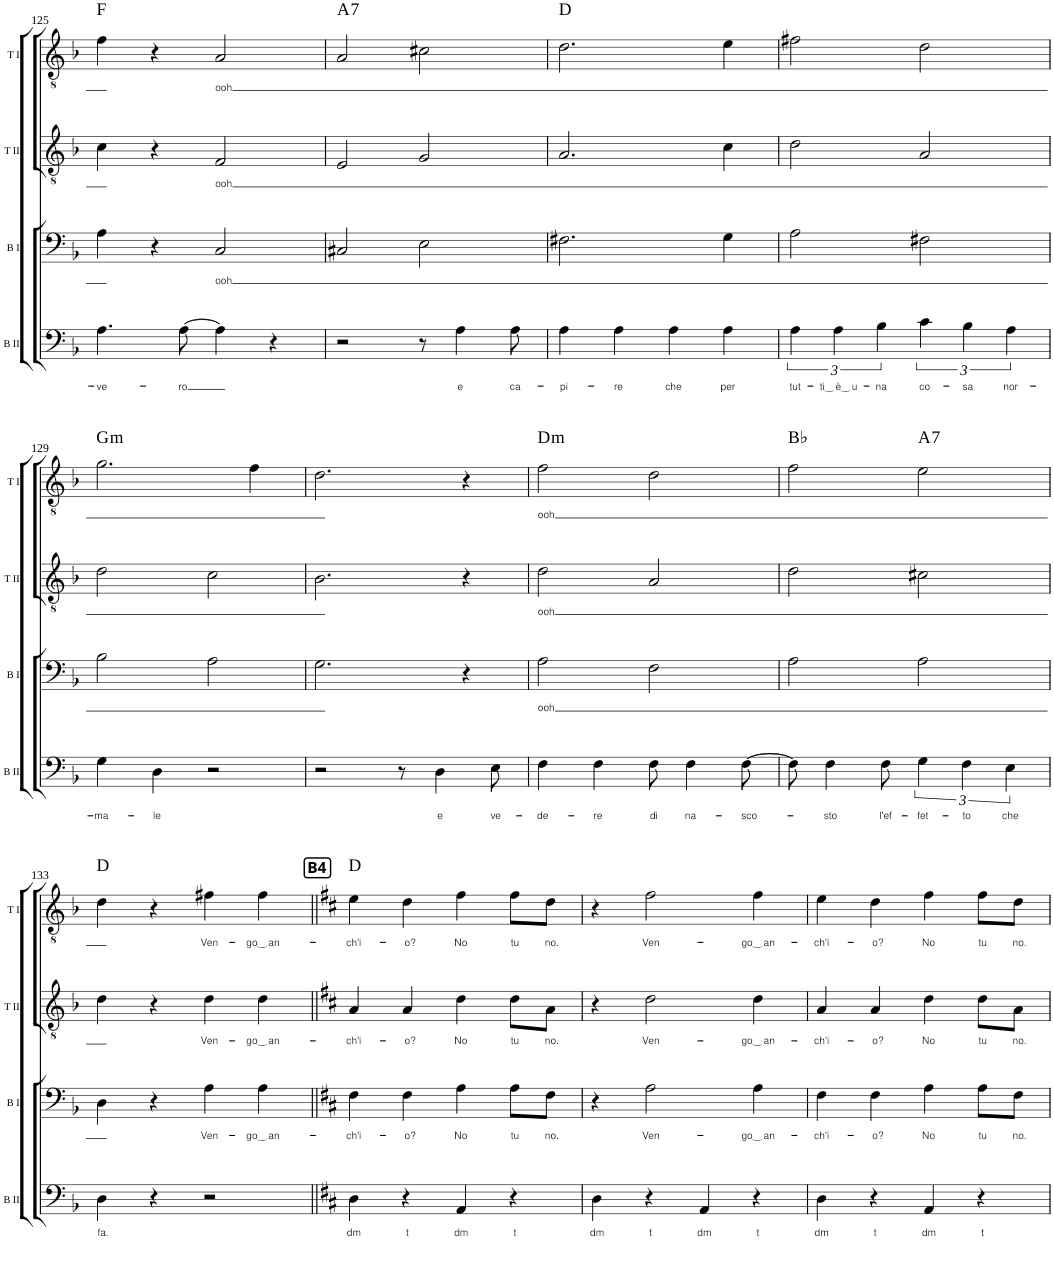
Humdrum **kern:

**kern	**text	**kern	**text	**kern	**text	**kern	**text	**harte
*part4	*part4	*part3	*part3	*part2	*part2	*part1	*part1	*part1
*staff4	*staff4	*staff3	*staff3	*staff2	*staff2	*staff1	*staff1	*
*I"Bas II	*	*I"Bass I	*	*I"Tenor II	*	*I"Tenor I	*	*
*I'B II	*	*I'B I	*	*I'T II	*	*I'T I	*	*
!!LO:PB:g=z
*clefF4	*	*clefF4	*	*clefGv2	*	*clefGv2	*	*
*k[b-]	*	*k[b-]	*	*k[b-]	*	*k[b-]	*	*
*M4/4	*	*M4/4	*	*M4/4	*	*M4/4	*	*
=125	=125	=125	=125	=125	=125	=125	=125	=125
!	!LO:LY:b	!	!	!	!	!	!	!
4.A\	-ve-	4A\	.	4c\	.	4f\	.	F:maj
.	.	4r	.	4r	.	4r	.	.
!	!LO:LY:b	!	!	!	!	!	!	!
[8A\	-ro	.	.	.	.	.	.	.
!	!	!	!LO:LY:b	!	!LO:LY:b	!	!LO:LY:b	!
4A\]	.	2C/	ooh	2F/	ooh	2A/	ooh	.
4r	.	.	.	.	.	.	.	.
=126	=126	=126	=126	=126	=126	=126	=126	=126
!	!	!	!	!	!	!	!	!LO:H:kt=7
2r	.	2C#X/	.	2E/	.	2A/	.	A:7
8r	.	2E\	.	2G/	.	2c#X\	.	.
!	!LO:LY:b	!	!	!	!	!	!	!
4A\	e	.	.	.	.	.	.	.
!	!LO:LY:b	!	!	!	!	!	!	!
8A\	ca-	.	.	.	.	.	.	.
=127	=127	=127	=127	=127	=127	=127	=127	=127
!	!LO:LY:b	!	!	!	!	!	!	!
4A\	-pi-	2.F#X\	.	2.A/	.	2.d\	.	D:maj
!	!LO:LY:b	!	!	!	!	!	!	!
4A\	-re	.	.	.	.	.	.	.
!	!LO:LY:b	!	!	!	!	!	!	!
4A\	che	.	.	.	.	.	.	.
!	!LO:LY:b	!	!	!	!	!	!	!
4A\	per	4G\	.	4c\	.	4e\	.	.
=128	=128	=128	=128	=128	=128	=128	=128	=128
!	!LO:LY:b	!	!	!	!	!	!	!
6A\	tut-	2A\	.	2d\	.	2f#X\	.	.
!	!LO:LY:b	!	!	!	!	!	!	!
6A\	ti è u	.	.	.	.	.	.	.
!	!LO:LY:b	!	!	!	!	!	!	!
6B-\	-na	.	.	.	.	.	.	.
!	!LO:LY:b	!	!	!	!	!	!	!
6c\	co-	2F#X\	.	2A/	.	2d\	.	.
!	!LO:LY:b	!	!	!	!	!	!	!
6B-\	-sa	.	.	.	.	.	.	.
!	!LO:LY:b	!	!	!	!	!	!	!
6A\	nor-	.	.	.	.	.	.	.
!!LO:LB:g=z
=129	=129	=129	=129	=129	=129	=129	=129	=129
!	!LO:LY:b	!	!	!	!	!	!	!LO:H:kt=m
4G\	-ma-	2B-\	.	2d\	.	2.g\	.	G:min
!	!LO:LY:b	!	!	!	!	!	!	!
4D\	-le	.	.	.	.	.	.	.
2r	.	2A\	.	2c\	.	.	.	.
.	.	.	.	.	.	4f\	.	.
=130	=130	=130	=130	=130	=130	=130	=130	=130
2r	.	2.G\	.	2.B-\	.	2.d\	.	.
8r	.	.	.	.	.	.	.	.
!	!LO:LY:b	!	!	!	!	!	!	!
4D\	e	.	.	.	.	.	.	.
.	.	4r	.	4r	.	4r	.	.
!	!LO:LY:b	!	!	!	!	!	!	!
8E\	ve-	.	.	.	.	.	.	.
=131	=131	=131	=131	=131	=131	=131	=131	=131
!	!LO:LY:b	!	!LO:LY:b	!	!LO:LY:b	!	!LO:LY:b	!LO:H:kt=m
4F\	-de-	2A\	ooh	2d\	ooh	2f\	ooh	D:min
!	!LO:LY:b	!	!	!	!	!	!	!
4F\	-re	.	.	.	.	.	.	.
!	!LO:LY:b	!	!	!	!	!	!	!
8F\	di	2F\	.	2A/	.	2d\	.	.
!	!LO:LY:b	!	!	!	!	!	!	!
4F\	na-	.	.	.	.	.	.	.
!	!LO:LY:b	!	!	!	!	!	!	!
[8F\	-sco-	.	.	.	.	.	.	.
=132	=132	=132	=132	=132	=132	=132	=132	=132
8F\]	.	2A\	.	2d\	.	2f\	.	Bb:maj
!	!LO:LY:b	!	!	!	!	!	!	!
4F\	-sto	.	.	.	.	.	.	.
!	!LO:LY:b	!	!	!	!	!	!	!
8F\	l'ef-	.	.	.	.	.	.	.
!	!LO:LY:b	!	!	!	!	!	!	!LO:H:kt=7
6G\	-fet-	2A\	.	2c#X\	.	2e\	.	A:7
!	!LO:LY:b	!	!	!	!	!	!	!
6F\	-to	.	.	.	.	.	.	.
!	!LO:LY:b	!	!	!	!	!	!	!
6E\	che	.	.	.	.	.	.	.
!!LO:LB:g=z
=133	=133	=133	=133	=133	=133	=133	=133	=133
!	!LO:LY:b	!	!	!	!	!	!	!
4D\	fa.	4D\	.	4d\	.	4d\	.	D:maj
4r	.	4r	.	4r	.	4r	.	.
!	!	!	!LO:LY:b	!	!LO:LY:b	!	!LO:LY:b	!
2r	.	4A\	Ven-	4d\	Ven-	4f#X\	Ven-	.
!	!	!	!LO:LY:b	!	!LO:LY:b	!	!LO:LY:b	!
.	.	4A\	go an	4d\	go an	4f#\	go an	.
!!LO:REH:place=s1:a:B:cj:fs=10.5:t=B4
=134||	=134||	=134||	=134||	=134||	=134||	=134||	=134||	=134||
*k[f#c#]	*	*k[f#c#]	*	*k[f#c#]	*	*k[f#c#]	*	*
!	!LO:LY:b	!	!LO:LY:b	!	!LO:LY:b	!	!LO:LY:b	!
4D\	dm	4F#\	-ch'i-	4A/	-ch'i-	4e\	-ch'i-	D:maj
!	!LO:LY:b	!	!LO:LY:b	!	!LO:LY:b	!	!LO:LY:b	!
4r	t	4F#\	-o?	4A/	-o?	4d\	-o?	.
!	!LO:LY:b	!	!LO:LY:b	!	!LO:LY:b	!	!LO:LY:b	!
4AA/	dm	4A\	No	4d\	No	4f#\	No	.
!	!LO:LY:b	!	!LO:LY:b	!	!LO:LY:b	!	!LO:LY:b	!
4r	t	8A\L	tu	8d\L	tu	8f#\L	tu	.
!	!	!	!LO:LY:b	!	!LO:LY:b	!	!LO:LY:b	!
.	.	8F#\J	no.	8A\J	no.	8d\J	no.	.
=135	=135	=135	=135	=135	=135	=135	=135	=135
!	!LO:LY:b	!	!	!	!	!	!	!
4D\	dm	4r	.	4r	.	4r	.	.
!	!LO:LY:b	!	!LO:LY:b	!	!LO:LY:b	!	!LO:LY:b	!
4r	t	2A\	Ven-	2d\	Ven-	2f#\	Ven-	.
!	!LO:LY:b	!	!	!	!	!	!	!
4AA/	dm	.	.	.	.	.	.	.
!	!LO:LY:b	!	!LO:LY:b	!	!LO:LY:b	!	!LO:LY:b	!
4r	t	4A\	go an	4d\	go an	4f#\	go an	.
=136	=136	=136	=136	=136	=136	=136	=136	=136
!	!LO:LY:b	!	!LO:LY:b	!	!LO:LY:b	!	!LO:LY:b	!
4D\	dm	4F#\	-ch'i-	4A/	-ch'i-	4e\	-ch'i-	.
!	!LO:LY:b	!	!LO:LY:b	!	!LO:LY:b	!	!LO:LY:b	!
4r	t	4F#\	-o?	4A/	-o?	4d\	-o?	.
!	!LO:LY:b	!	!LO:LY:b	!	!LO:LY:b	!	!LO:LY:b	!
4AA/	dm	4A\	No	4d\	No	4f#\	No	.
!	!LO:LY:b	!	!LO:LY:b	!	!LO:LY:b	!	!LO:LY:b	!
4r	t	8A\L	tu	8d\L	tu	8f#\L	tu	.
!	!	!	!LO:LY:b	!	!LO:LY:b	!	!LO:LY:b	!
.	.	8F#\J	no.	8A\J	no.	8d\J	no.	.
=	=	=	=	=	=	=	=	=
*-	*-	*-	*-	*-	*-	*-	*-	*-
